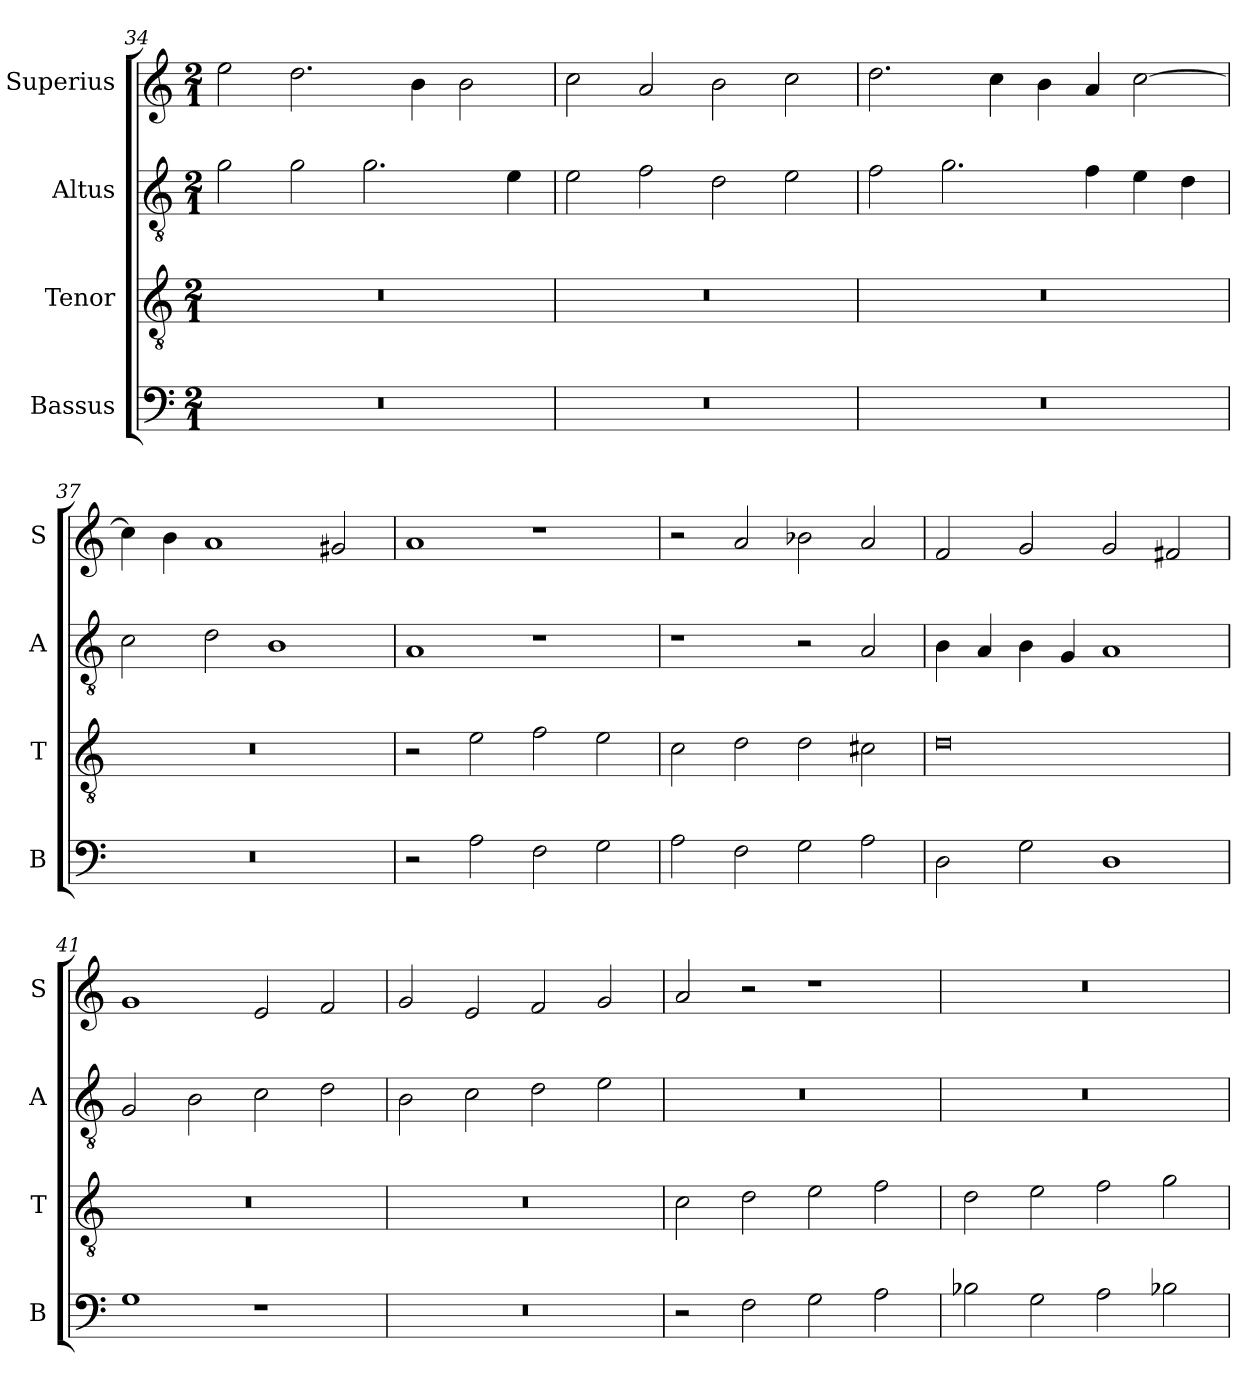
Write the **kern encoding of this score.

**kern	**kern	**kern	**kern
*part4	*part3	*part2	*part1
*staff4	*staff3	*staff2	*staff1
*I"Bassus	*I"Tenor	*I"Altus	*I"Superius
*I'B	*I'T	*I'A	*I'S
*clefF4	*clefGv2	*clefGv2	*clefG2
*k[]	*k[]	*k[]	*k[]
*M2/1	*M2/1	*M2/1	*M2/1
=34	=34	=34	=34
0r	0r	2g\	2ee\
.	.	2g\	2.dd\
.	.	2.g\	.
.	.	.	4b\
.	.	.	2b\
.	.	4e\	.
=35	=35	=35	=35
0r	0r	2e\	2cc\
.	.	2f\	2a/
.	.	2d\	2b\
.	.	2e\	2cc\
=36	=36	=36	=36
0r	0r	2f\	2.dd\
.	.	2.g\	.
.	.	.	4cc\
.	.	.	4b\
.	.	4f\	4a/
.	.	4e\	[2cc\
.	.	4d\	.
=37	=37	=37	=37
0r	0r	2c\	4cc\]
.	.	.	4b\
.	.	2d\	1a
.	.	1B	.
.	.	.	2g#X/
=38	=38	=38	=38
2r	2r	1A	1a
2A\	2e\	.	.
2F\	2f\	1r	1r
2G\	2e\	.	.
=39	=39	=39	=39
2A\	2c\	1r	2r
2F\	2d\	.	2a/
2G\	2d\	2r	2b-X\
2A\	2c#X\	2A/	2a/
=40	=40	=40	=40
2D\	0d	4B\	2f/
.	.	4A/	.
2G\	.	4B\	2g/
.	.	4G/	.
1D	.	1A	2g/
.	.	.	2f#X/
=41	=41	=41	=41
1G	0r	2G/	1g
.	.	2B\	.
1r	.	2c\	2e/
.	.	2d\	2f/
=42	=42	=42	=42
0r	0r	2B\	2g/
.	.	2c\	2e/
.	.	2d\	2f/
.	.	2e\	2g/
=43	=43	=43	=43
2r	2c\	0r	2a/
2F\	2d\	.	2r
2G\	2e\	.	1r
2A\	2f\	.	.
=44	=44	=44	=44
2B-X\	2d\	0r	0r
2G\	2e\	.	.
2A\	2f\	.	.
2B-X\	2g\	.	.
=	=	=	=
*-	*-	*-	*-
